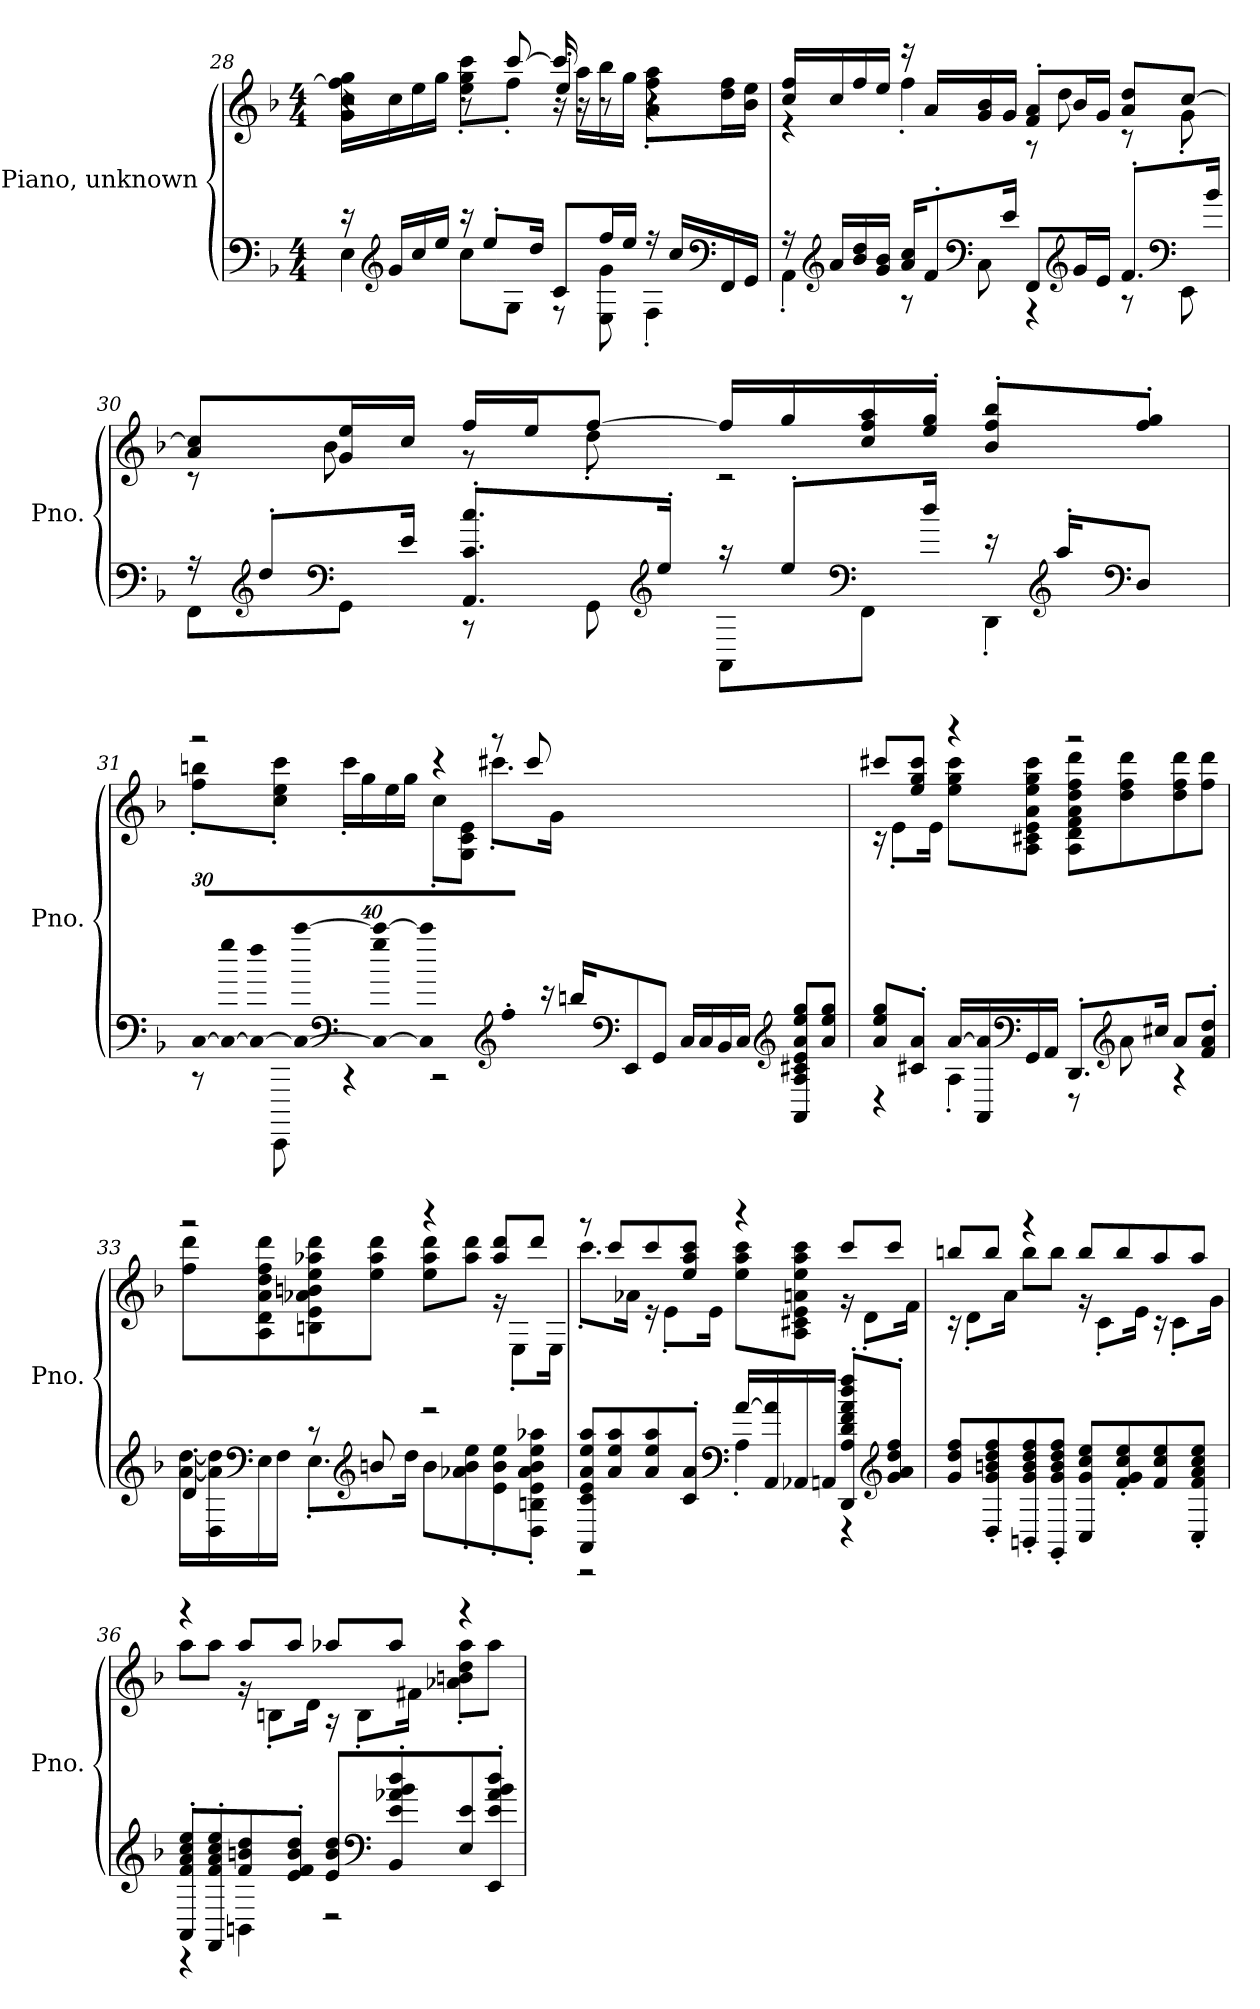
**kern	**kern
*part1	*part1
*staff2	*staff1
*I"Piano, unknown	*
*I'Pno.	*
*clefF4	*clefG2
*k[b-]	*k[b-]
*M4/4	*M4/4
=28	=28
*^	*^
*	*	*	*^
16r	4E\	4r	16g\ 16cc\ 16ff\] 16gg\LL	2r
*clefG2	*	*	*	*
16g/LL	.	.	16cc\	.
16cc/	.	.	16ee\	.
16ee/JJ	.	.	16gg\JJ	.
16r	8cc\L	8r	8ee\' 8gg\' 8ccc\'L	.
8ee'/L	.	.	.	.
.	8G\J	[8ccc/	8ff'\J	.
16dd/Jk	.	.	.	.
8c/L	8r	16ccc/]	16r	4ee'/
.	.	16r	16aa\LL	.
16ff/L	8E\ 8g\	8r	16bb-\	.
16ee/JJ	.	.	16gg\JJ	.
16r	4F'\	4r	8a\' 8ff\' 8aa\'L	4r
16cc/LL	.	.	.	.
*clefF4	*	*	*	*
16FF/	.	.	16dd\ 16ff\L	.
16GG/JJ	.	.	16b-\ 16ee\JJ	.
*	*	*	*v	*v
!!LO:LB:g=z
=29	=29	=29	=29
16r	4AA'\	16cc/ 16ff/LL	4r
*clefG2	*	*	*
16a/LL	.	16cc/	.
16b-/ 16dd/	.	16ff/	.
16g/ 16b-/JJ	.	16ee/JJ	.
16a/ 16cc/KL	8r	16r	4ff'\
8f'/	.	16a/LL	.
*clefF4	*	*	*
.	8C\	16g/ 16b-/	.
16e/Jk	.	16g/JJ	.
8FF/L	4r	8f/' 8a/'L	8r
*clefG2	*	*	*
16g/L	.	16b-/L	8dd\
16e/JJ	.	16g/JJ	.
8.f'/L	8r	8a/ 8dd/L	8r
*clefF4	*	*	*
.	8EE\	[8cc/J	8g'\
16b-/Jk	.	.	.
!!LO:LB:g=z	!!
=30	=30	=30	=30
16r	8FF\L	8a/ 8cc/]L	8r
*clefG2	*	*	*
8dd'/L	.	.	.
*clefF4	*	*	*
.	8GG\J	16g/ 16ee/L	8b-\
16e/Jk	.	16cc/JJ	.
8.AA/' 8.c/' 8.cc/'L	8r	16ff/LL	8r
.	.	16ee/J	.
.	8GG\	[8ff/J	8dd'\
*clefG2	*	*	*
16ee'/Jk	.	.	.
16r	8AA\L	16ff/LL]	2r
8ee'/L	.	16gg/	.
*clefF4	*	*	*
.	8FF\J	16cc/ 16ff/ 16aa/	.
16dd/Jk	.	16ee/' 16gg/'JJ	.
16r	4DD'\	8b-/' 8ff/' 8bb-/'L	.
*clefG2	*	*	*
16aa'/KL	.	.	.
*clefF4	*	*	*
8D/J	.	8ff/' 8gg/'J	.
!!LO:LB:g=z	!!
=31	=31	=31	=31
*Xbrackettup	*	*	*
!LO:N:vis=64	!	!	!
[960%17C/KLLL	8r	2r	8ff\' 8bbn\'L
!LO:N:vis=32	!	!	!
640%23C/_ 640%23gg/	.	.	.
!LO:N:vis=256	!	!	!
1920%17C/_ 1920%17ff/LL	.	.	.
!LO:N:vis=256	!	!	!
1920%17C/_ [1920%17ccc/J	.	.	.
!LO:N:vis=64	!	!	!
960%17C/_ 960%17gg/ 960%17ccc/_	.	.	.
!LO:N:vis=64	!	!	!
960%17C/] 960%17ccc/]	.	.	.
1920ryy	.	.	.
*clefG2	*	*	*
!LO:N:vis=64	!	!	!
960%17ff'/JJJJ	.	.	.
16r	8CC\	.	8cc\' 8ee\' 8ccc\'J
16bbn/KL	.	.	.
*clefF4	*	*	*
8EE/	4r	.	16ccc'\LL
.	.	.	16gg\
8GG/J	.	.	16ee\
.	.	.	16gg\JJ
16C/LL	2r	4r	8cc'\L
16C/	.	.	.
16BB-/	.	.	8G\ 8c\ 8e\J
16C/JJ	.	.	.
*clefG2	*	*	*
8AA/ 8A/ 8c#X/ 8e/ 8a/ 8ee/ 8gg/L	.	8r	8.ccc#X'\L
8a/ 8ee/ 8gg/J	.	8ccc#/	.
.	.	.	16g\Jk
!!LO:LB:g=z	!!
=32	=32	=32	=32
8a/ 8ee/ 8gg/L	4r	8ccc#X/L	16r
.	.	.	8e'\L
8c#X/' 8a/'J	.	8ee/ 8gg/ 8ccc#/J	.
.	.	.	16e\Jk
[16a/LL	4A'\	4r	8ee\ 8gg\ 8ccc#\L
16AA/ 16a/]	.	.	.
*clefF4	*	*	*
16GG/	.	.	8A\ 8c#X\ 8e\ 8a\ 8ee\ 8gg\ 8ccc#\J
16AA/JJ	.	.	.
8.DD'/L	8r	2r	8A\ 8d\ 8f\ 8a\ 8dd\ 8ff\ 8ddd\L
*clefG2	*	*	*
.	8a\	.	8dd\ 8ff\ 8ddd\
16cc#X/Jk	.	.	.
8a/L	4r	.	8dd\ 8ff\ 8ddd\
8f/' 8a/' 8dd/'J	.	.	8ff\ 8ddd\J
=33	=33	=33	=33
4d'/	[16a\ [16dd\LL	2r	8ff\ 8ddd\L
.	16D\ 16a\] 16dd\]	.	.
*clefF4	*	*	*
.	16E\	.	8A\ 8d\ 8a\ 8dd\ 8ff\ 8ddd\
.	16F\JJ	.	.
8r	8.E'\L	.	8Bn\ 8e\ 8a-X\ 8bn\ 8ee\ 8aa-X\ 8ddd\
*clefG2	*	*	*
8bn/	.	.	8ee\ 8aa-\ 8ddd\J
.	16dd\Jk	.	.
2r	8b\L	4r	8ee\ 8aa-\ 8ddd\L
.	8a-X\' 8b\' 8ee\'	.	8aa-\ 8ddd\J
.	8e\' 8b\' 8ee\'	8aa-/ 8ddd/L	16r
.	.	.	8E'\L
.	8D\' 8Bn\' 8e\' 8a-\' 8b\' 8ee\' 8aa-X\'J	8ddd/J	.
.	.	.	16E\Jk
!!LO:PB:g=z	!!
=34	=34	=34	=34
8AA/ 8c/ 8e/ 8a/ 8ee/ 8aa/L	2r	8r	8.ccc'\L
8a/ 8ee/ 8aa/	.	8ccc/L	.
.	.	.	16a-X\Jk
8a/ 8ee/ 8aa/	.	8ccc/	16r
.	.	.	8e'\L
8c/' 8a/'J	.	8ee/ 8aa/ 8ccc/J	.
.	.	.	16e\Jk
*clefF4	*	*	*
[16a/LL	4A'\	4r	8ee\ 8aa\ 8ccc\L
16AA/ 16a/]	.	.	.
16AA-X/	.	.	8A\ 8c#X\ 8e\ 8an\ 8ee\ 8aa\ 8ccc\J
16AAn/JJ	.	.	.
8DD/' 8A/' 8d/' 8f/' 8a/' 8dd/' 8ff/'L	4r	8ccc/L	16r
.	.	.	8d'\L
*clefG2	*	*	*
8g/' 8a/' 8dd/' 8ff/'J	.	8ccc/J	.
.	.	.	16f\Jk
*v	*v	*	*
=35	=35	=35
8g/ 8dd/ 8ff/L	8bbn/L	16r
.	.	8d'\L
8D/' 8g/' 8bn/' 8dd/' 8ff/'	8bb/J	.
.	.	16a\Jk
8BBn/' 8g/' 8b/' 8dd/' 8ff/'	4r	8bb\L
8GG/' 8g/' 8b/' 8dd/' 8ff/'J	.	8bb\J
8C/ 8g/ 8cc/ 8ee/L	8bb/L	16r
.	.	8c'\L
8f/' 8g/' 8cc/' 8ee/'	8bb/	.
.	.	16e\Jk
8f/ 8cc/ 8ee/	8aa/	16r
.	.	8c'\L
8C/' 8f/' 8a/' 8cc/' 8ee/'J	8aa/J	.
.	.	16g\Jk
!!LO:LB:g=z	!!
=36	=36	=36
*^	*	*
8AA/' 8f/' 8a/' 8cc/' 8ee/'L	4r	4r	8aa\L
8FF/' 8f/' 8a/' 8cc/' 8ee/'	.	.	8aa\J
8f/ 8bn/ 8dd/	4BBn\	8aa/L	16r
.	.	.	8Bn'\L
8e/' 8f/' 8b/' 8dd/'J	.	8aa/J	.
.	.	.	16d\Jk
8e/ 8b/ 8dd/L	2r	8aa-X/L	16r
.	.	.	8B'\L
*clefF4	*	*	*
8BB/' 8e/' 8a-X/' 8b/' 8dd/'	.	8aa-/J	.
.	.	.	16f#X\Jk
8E/ 8e/	.	4r	8a-X\' 8bn\' 8dd\' 8aa-\'L
8EE/' 8e/' 8a-/' 8b/' 8dd/'J	.	.	8aa-\J
*v	*v	*	*
*	*v	*v
=	=
*-	*-
